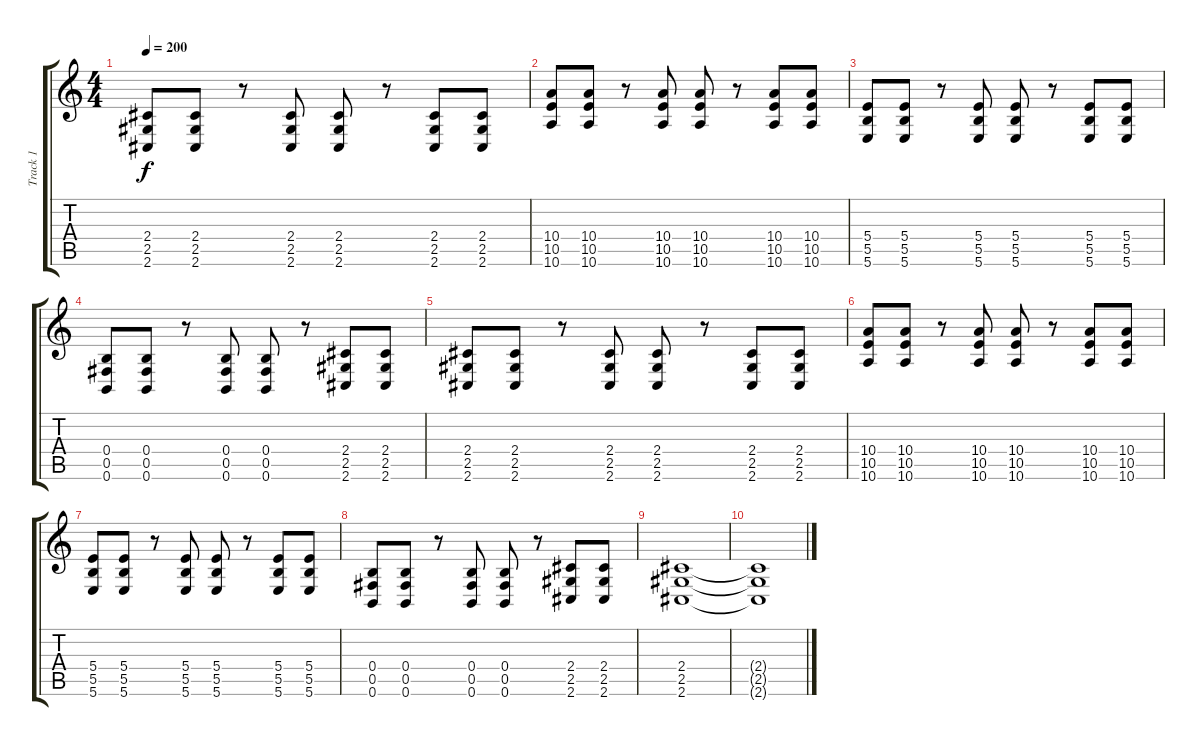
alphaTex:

\track ("Track 1" "Track 1") {instrument electricguitarjazz}
\staff {score tabs}
\tuning (Db4 Ab3 E3 B2 Gb2 B1) {hide}
\ts (4 4)
\tempo 200
\clef g2
\ks c
(2.4 2.5 2.6).8{dy f} (2.4 2.5 2.6).8 r.8 (2.4 2.5 2.6).8 (2.4 2.5 2.6).8 r.8 (2.4 2.5 2.6).8 (2.4 2.5 2.6).8 |
(10.4 10.5 10.6).8 (10.4 10.5 10.6).8 r.8 (10.4 10.5 10.6).8 (10.4 10.5 10.6).8 r.8 (10.4 10.5 10.6).8 (10.4 10.5 10.6).8 |
(5.4 5.5 5.6).8 (5.4 5.5 5.6).8 r.8 (5.4 5.5 5.6).8 (5.4 5.5 5.6).8 r.8 (5.4 5.5 5.6).8 (5.4 5.5 5.6).8 |
(0.4 0.5 0.6).8 (0.4 0.5 0.6).8 r.8 (0.4 0.5 0.6).8 (0.4 0.5 0.6).8 r.8 (2.4 2.5 2.6).8 (2.4 2.5 2.6).8 |
(2.4 2.5 2.6).8 (2.4 2.5 2.6).8 r.8 (2.4 2.5 2.6).8 (2.4 2.5 2.6).8 r.8 (2.4 2.5 2.6).8 (2.4 2.5 2.6).8 |
(10.4 10.5 10.6).8 (10.4 10.5 10.6).8 r.8 (10.4 10.5 10.6).8 (10.4 10.5 10.6).8 r.8 (10.4 10.5 10.6).8 (10.4 10.5 10.6).8 |
(5.4 5.5 5.6).8 (5.4 5.5 5.6).8 r.8 (5.4 5.5 5.6).8 (5.4 5.5 5.6).8 r.8 (5.4 5.5 5.6).8 (5.4 5.5 5.6).8 |
(0.4 0.5 0.6).8 (0.4 0.5 0.6).8 r.8 (0.4 0.5 0.6).8 (0.4 0.5 0.6).8 r.8 (2.4 2.5 2.6).8 (2.4 2.5 2.6).8 |
(2.4 2.5 2.6).1 |
(2.4{t} 2.5{t} 2.6{t}).1
